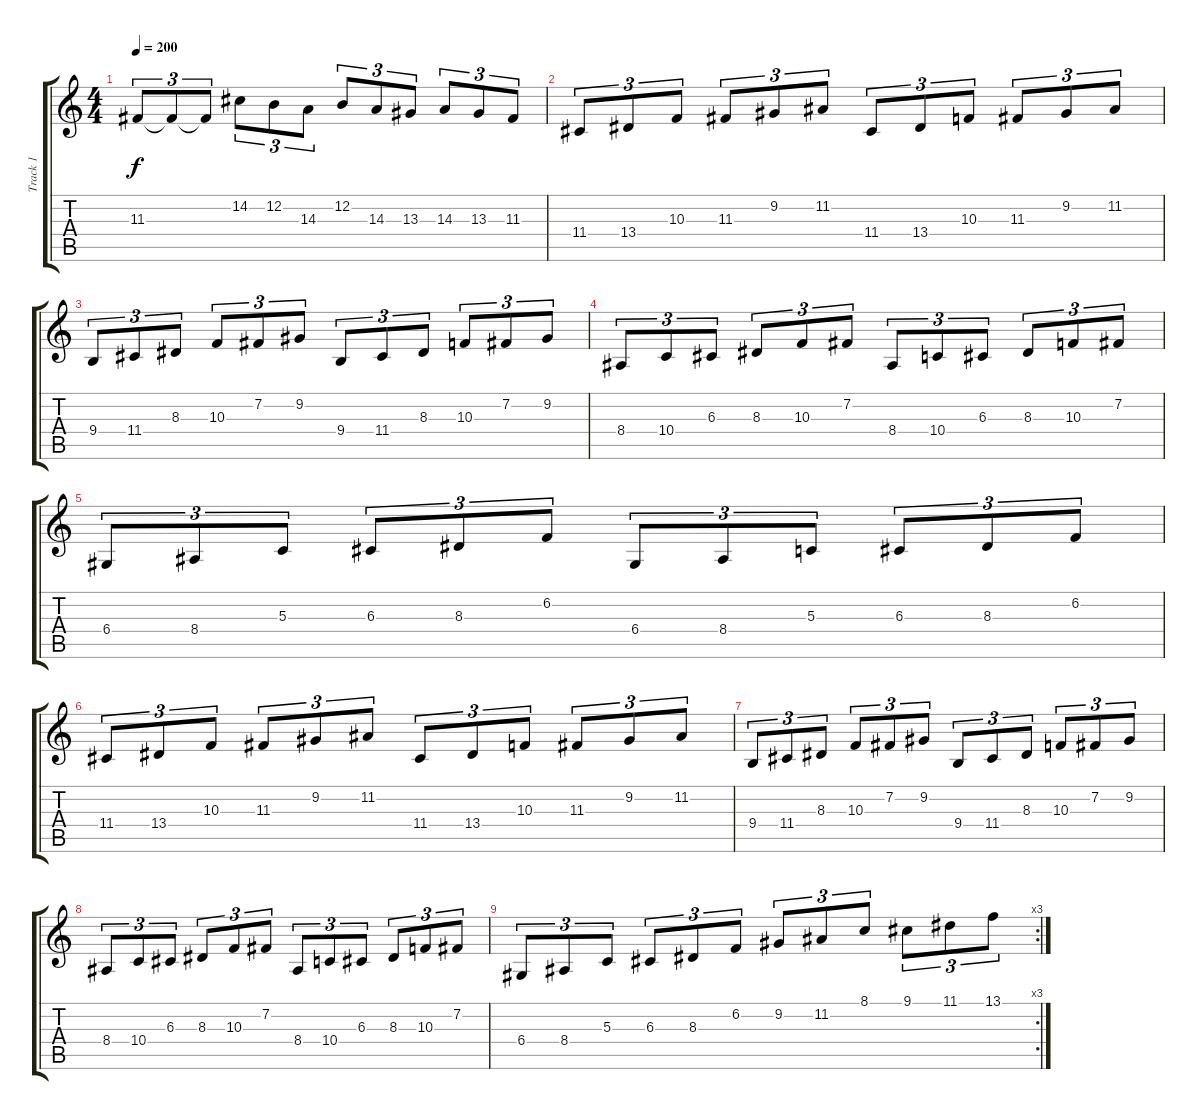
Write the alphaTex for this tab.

\track ("Track 1" "Track 1") {instrument lead5charang}
\staff {score tabs}
\tuning (E4 B3 G3 D3 A2 E2) {hide}
\ts (4 4)
\tempo 200
\clef g2
\ks c
11.3{t}.8{tu (3 2) dy f} 11.3{t}.8{tu (3 2)} 11.3{t}.8{tu (3 2)} 14.2.8{tu (3 2)} 12.2.8{tu (3 2)} 14.3.8{tu (3 2)} 12.2.8{tu (3 2)} 14.3.8{tu (3 2)} 13.3.8{tu (3 2)} 14.3.8{tu (3 2)} 13.3.8{tu (3 2)} 11.3.8{tu (3 2)} |
11.4.8{tu (3 2)} 13.4.8{tu (3 2)} 10.3.8{tu (3 2)} 11.3.8{tu (3 2)} 9.2.8{tu (3 2)} 11.2.8{tu (3 2)} 11.4.8{tu (3 2)} 13.4.8{tu (3 2)} 10.3.8{tu (3 2)} 11.3.8{tu (3 2)} 9.2.8{tu (3 2)} 11.2.8{tu (3 2)} |
9.4.8{tu (3 2)} 11.4.8{tu (3 2)} 8.3.8{tu (3 2)} 10.3.8{tu (3 2)} 7.2.8{tu (3 2)} 9.2.8{tu (3 2)} 9.4.8{tu (3 2)} 11.4.8{tu (3 2)} 8.3.8{tu (3 2)} 10.3.8{tu (3 2)} 7.2.8{tu (3 2)} 9.2.8{tu (3 2)} |
8.4.8{tu (3 2)} 10.4.8{tu (3 2)} 6.3.8{tu (3 2)} 8.3.8{tu (3 2)} 10.3.8{tu (3 2)} 7.2.8{tu (3 2)} 8.4.8{tu (3 2)} 10.4.8{tu (3 2)} 6.3.8{tu (3 2)} 8.3.8{tu (3 2)} 10.3.8{tu (3 2)} 7.2.8{tu (3 2)} |
6.4.8{tu (3 2)} 8.4.8{tu (3 2)} 5.3.8{tu (3 2)} 6.3.8{tu (3 2)} 8.3.8{tu (3 2)} 6.2.8{tu (3 2)} 6.4.8{tu (3 2)} 8.4.8{tu (3 2)} 5.3.8{tu (3 2)} 6.3.8{tu (3 2)} 8.3.8{tu (3 2)} 6.2.8{tu (3 2)} |
11.4.8{tu (3 2)} 13.4.8{tu (3 2)} 10.3.8{tu (3 2)} 11.3.8{tu (3 2)} 9.2.8{tu (3 2)} 11.2.8{tu (3 2)} 11.4.8{tu (3 2)} 13.4.8{tu (3 2)} 10.3.8{tu (3 2)} 11.3.8{tu (3 2)} 9.2.8{tu (3 2)} 11.2.8{tu (3 2)} |
9.4.8{tu (3 2)} 11.4.8{tu (3 2)} 8.3.8{tu (3 2)} 10.3.8{tu (3 2)} 7.2.8{tu (3 2)} 9.2.8{tu (3 2)} 9.4.8{tu (3 2)} 11.4.8{tu (3 2)} 8.3.8{tu (3 2)} 10.3.8{tu (3 2)} 7.2.8{tu (3 2)} 9.2.8{tu (3 2)} |
8.4.8{tu (3 2)} 10.4.8{tu (3 2)} 6.3.8{tu (3 2)} 8.3.8{tu (3 2)} 10.3.8{tu (3 2)} 7.2.8{tu (3 2)} 8.4.8{tu (3 2)} 10.4.8{tu (3 2)} 6.3.8{tu (3 2)} 8.3.8{tu (3 2)} 10.3.8{tu (3 2)} 7.2.8{tu (3 2)} |
\rc 3
6.4.8{tu (3 2)} 8.4.8{tu (3 2)} 5.3.8{tu (3 2)} 6.3.8{tu (3 2)} 8.3.8{tu (3 2)} 6.2.8{tu (3 2)} 9.2.8{tu (3 2)} 11.2.8{tu (3 2)} 8.1.8{tu (3 2)} 9.1.8{tu (3 2)} 11.1.8{tu (3 2)} 13.1.8{tu (3 2)}
